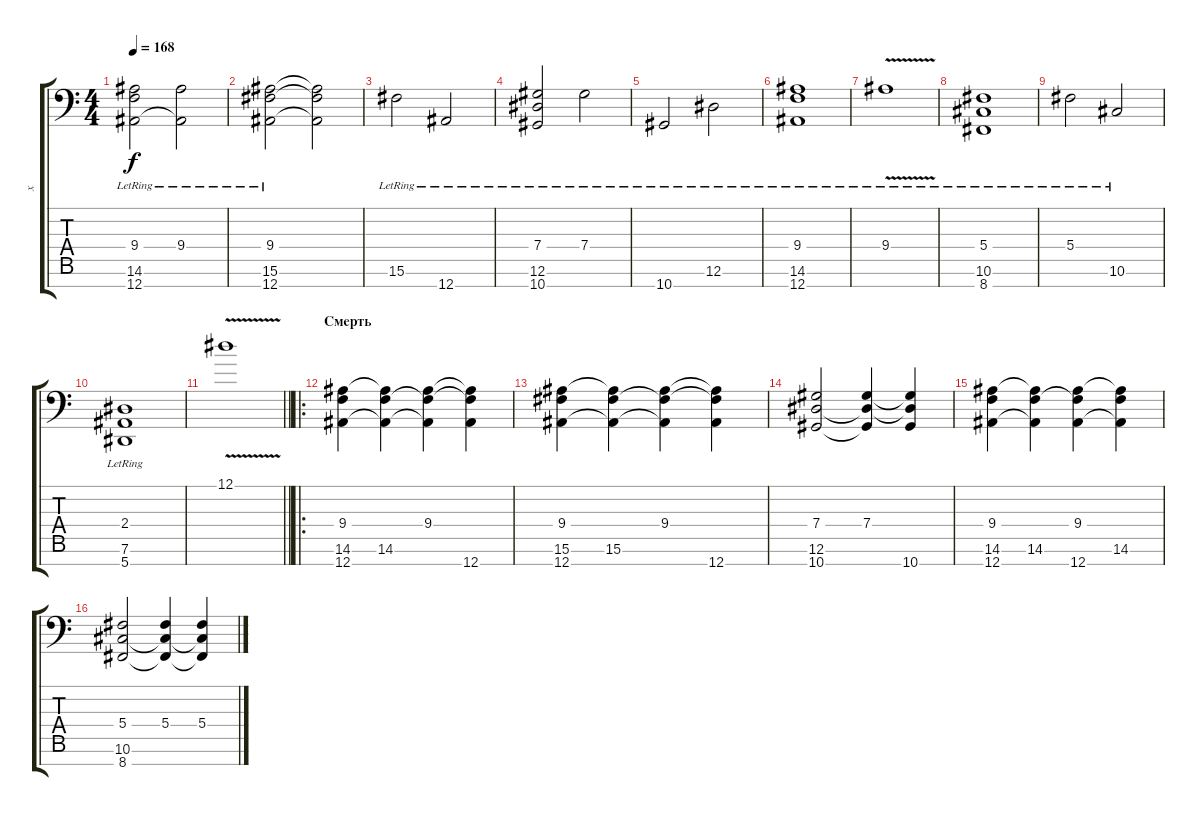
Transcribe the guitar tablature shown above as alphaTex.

\track ("х" "х") {instrument brightacousticpiano}
\staff {score tabs}
\tuning (Eb4 Bb3 Gb3 Db3 Ab2 Eb2 Bb1) {hide}
\ts (4 4)
\tempo 168
\clef f4
\ks c
(9.4{t} 14.6{t} 12.7{lr}).2{dy f} (9.4{lr} 12.7{t}).2 |
(9.4{lr} 15.6{lr} 12.7{lr}).2 (9.4{t} 15.6{t} 12.7{t}).2 |
15.6{lr}.2 12.7{lr}.2 |
(7.4{lr} 12.6{lr} 10.7{lr}).2 7.4{lr}.2 |
10.7{lr}.2 12.6{lr}.2 |
(9.4{lr} 14.6{lr} 12.7{lr}).1 |
9.4{v lr}.1 |
(5.4{lr} 10.6{lr} 8.7{lr}).1 |
5.4{lr}.2 10.6{lr}.2 |
(2.4{lr} 7.6{lr} 5.7{lr}).1 |
\barLineRight lightlight
12.1{v}.1 |
\ro
\section ("" "Смерть")
(9.4 14.6 12.7).4{volume 16} (9.4{t} 14.6 12.7{t}).4 (9.4 14.6{t} 12.7{t}).4 (9.4{t} 14.6{t} 12.7).4 |
(9.4 15.6 12.7).4 (9.4{t} 15.6 12.7{t}).4 (9.4 15.6{t} 12.7{t}).4 (9.4{t} 15.6{t} 12.7).4 |
(7.4 12.6 10.7).2 (7.4 12.6{t} 10.7{t}).4 (7.4{t} 12.6{t} 10.7).4 |
(9.4 14.6 12.7).4 (9.4{t} 14.6 12.7{t}).4 (9.4 14.6{t} 12.7).4 (9.4{t} 14.6 12.7{t}).4 |
(5.4 10.6 8.7).2 (5.4 10.6{t} 8.7{t}).4 (5.4 10.6{t} 8.7{t}).4
